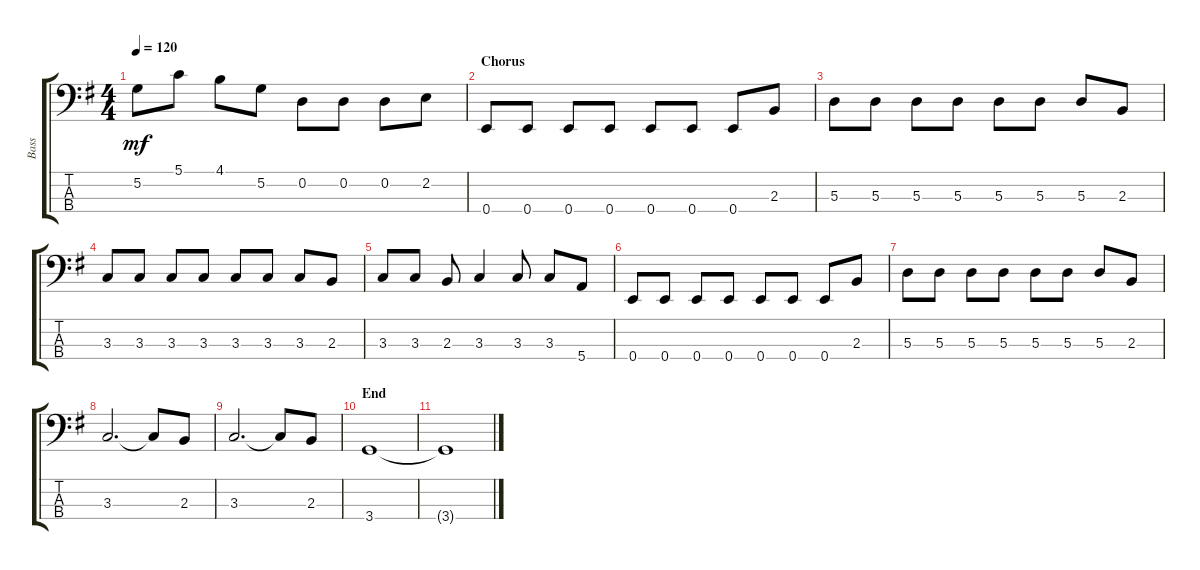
\track ("Bass" "Bass") {instrument electricbasspick}
\staff {score tabs}
\tuning (G2 D2 A1 E1) {hide}
\ts (4 4)
\tempo 120
\clef f4
\ks g
5.2.8{dy mf} 5.1.8 4.1.8 5.2.8 0.2.8 0.2.8 0.2.8 2.2.8 |
\section ("" "Chorus")
0.4.8 0.4.8 0.4.8 0.4.8 0.4.8 0.4.8 0.4.8 2.3.8 |
5.3.8 5.3.8 5.3.8 5.3.8 5.3.8 5.3.8 5.3.8 2.3.8 |
3.3.8 3.3.8 3.3.8 3.3.8 3.3.8 3.3.8 3.3.8 2.3.8 |
3.3.8 3.3.8 2.3.8 3.3.4 3.3.8 3.3.8 5.4.8 |
0.4.8 0.4.8 0.4.8 0.4.8 0.4.8 0.4.8 0.4.8 2.3.8 |
5.3.8 5.3.8 5.3.8 5.3.8 5.3.8 5.3.8 5.3.8 2.3.8 |
3.3.2{d} 3.3{t}.8 2.3.8 |
3.3.2{d} 3.3{t}.8 2.3.8 |
\section ("" "End")
3.4.1 |
3.4{t}.1
